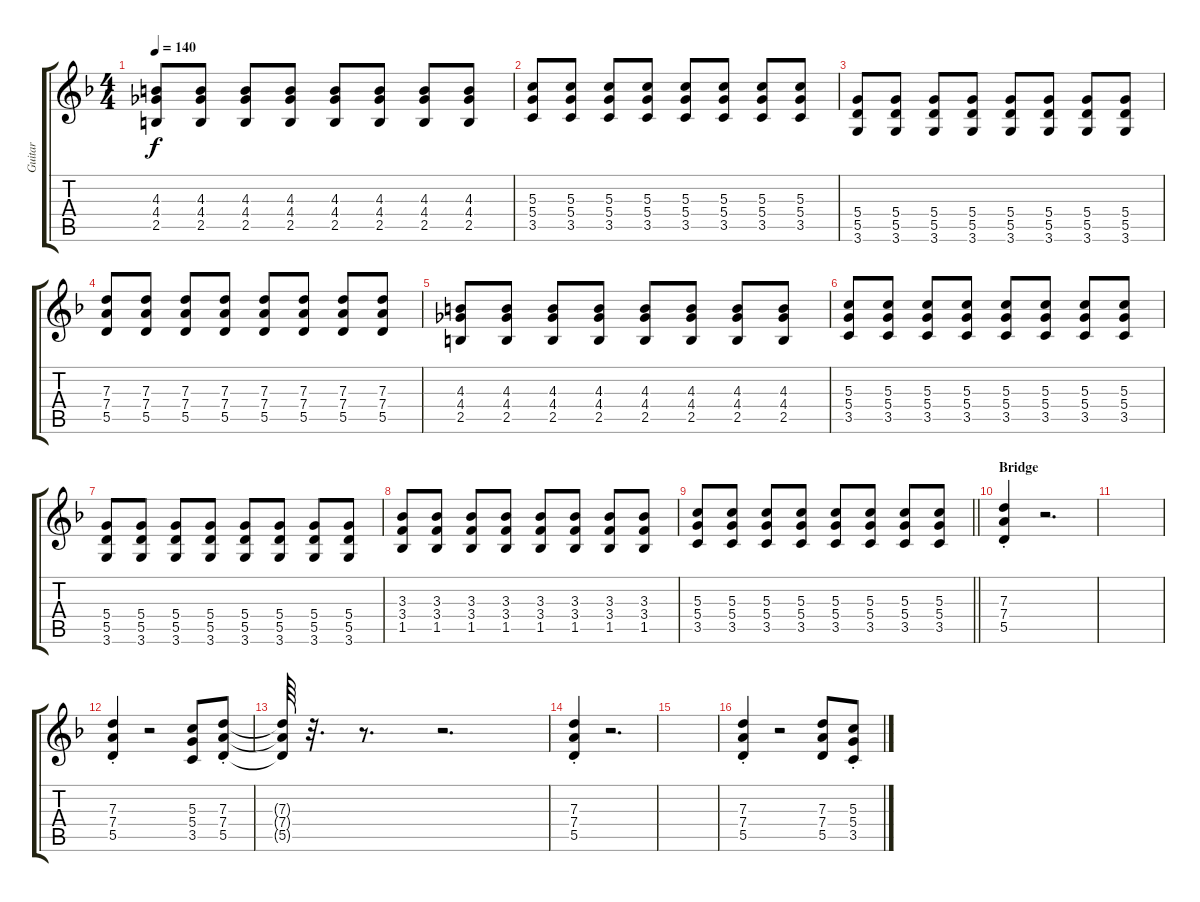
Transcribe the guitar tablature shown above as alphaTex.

\track ("Guitar " "Guitar ") {instrument distortionguitar}
\staff {score tabs}
\tuning (E4 B3 G3 D3 A2 E2) {hide}
\ts (4 4)
\tempo 140
\clef g2
\ks f
(4.3 4.4 2.5).8{dy f} (4.3 4.4 2.5).8 (4.3 4.4 2.5).8 (4.3 4.4 2.5).8 (4.3 4.4 2.5).8 (4.3 4.4 2.5).8 (4.3 4.4 2.5).8 (4.3 4.4 2.5).8 |
(5.3 5.4 3.5).8 (5.3 5.4 3.5).8 (5.3 5.4 3.5).8 (5.3 5.4 3.5).8 (5.3 5.4 3.5).8 (5.3 5.4 3.5).8 (5.3 5.4 3.5).8 (5.3 5.4 3.5).8 |
(5.4 5.5 3.6).8 (5.4 5.5 3.6).8 (5.4 5.5 3.6).8 (5.4 5.5 3.6).8 (5.4 5.5 3.6).8 (5.4 5.5 3.6).8 (5.4 5.5 3.6).8 (5.4 5.5 3.6).8 |
(7.3 7.4 5.5).8 (7.3 7.4 5.5).8 (7.3 7.4 5.5).8 (7.3 7.4 5.5).8 (7.3 7.4 5.5).8 (7.3 7.4 5.5).8 (7.3 7.4 5.5).8 (7.3 7.4 5.5).8 |
(4.3 4.4 2.5).8 (4.3 4.4 2.5).8 (4.3 4.4 2.5).8 (4.3 4.4 2.5).8 (4.3 4.4 2.5).8 (4.3 4.4 2.5).8 (4.3 4.4 2.5).8 (4.3 4.4 2.5).8 |
(5.3 5.4 3.5).8 (5.3 5.4 3.5).8 (5.3 5.4 3.5).8 (5.3 5.4 3.5).8 (5.3 5.4 3.5).8 (5.3 5.4 3.5).8 (5.3 5.4 3.5).8 (5.3 5.4 3.5).8 |
(5.4 5.5 3.6).8 (5.4 5.5 3.6).8 (5.4 5.5 3.6).8 (5.4 5.5 3.6).8 (5.4 5.5 3.6).8 (5.4 5.5 3.6).8 (5.4 5.5 3.6).8 (5.4 5.5 3.6).8 |
(3.3 3.4 1.5).8 (3.3 3.4 1.5).8 (3.3 3.4 1.5).8 (3.3 3.4 1.5).8 (3.3 3.4 1.5).8 (3.3 3.4 1.5).8 (3.3 3.4 1.5).8 (3.3 3.4 1.5).8 |
\barLineRight lightlight
(5.3 5.4 3.5).8 (5.3 5.4 3.5).8 (5.3 5.4 3.5).8 (5.3 5.4 3.5).8 (5.3 5.4 3.5).8 (5.3 5.4 3.5).8 (5.3 5.4 3.5).8 (5.3 5.4 3.5).8 |
\section ("" "Bridge")
(7.3{st} 7.4{st} 5.5{st}).4 r.2{d} |
|
(7.3{st} 7.4{st} 5.5{st}).4 r.2 (5.3 5.4 3.5).8 (7.3{st} 7.4{st} 5.5{st}).8 |
(7.3{t} 7.4{t} 5.5{t}).64 r.32{d} r.8{d} r.2{d} |
(7.3{st} 7.4{st} 5.5{st}).4 r.2{d} |
|
(7.3{st} 7.4{st} 5.5{st}).4 r.2 (7.3 7.4 5.5).8 (5.3{st} 5.4{st} 3.5{st}).8
